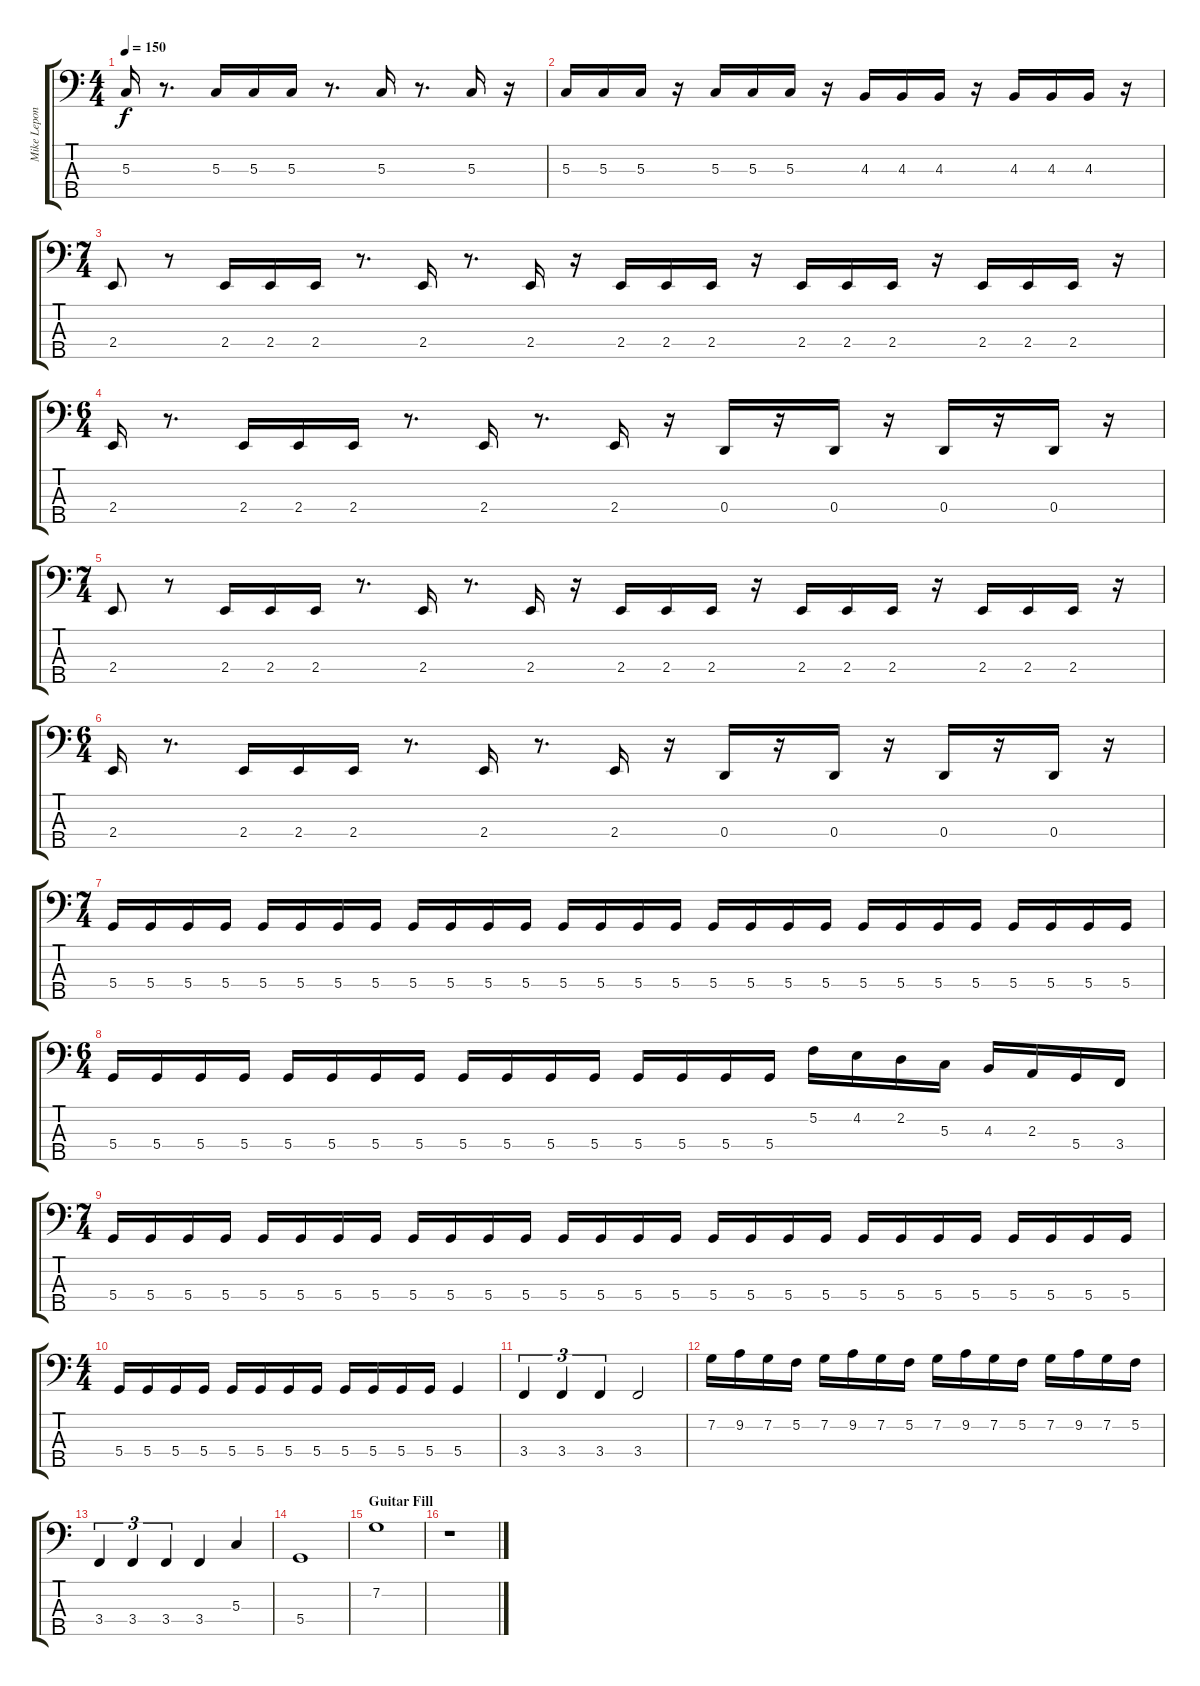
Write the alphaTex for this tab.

\track ("Mike Lepond" "Mike Lepon") {instrument electricbasspick}
\staff {score tabs}
\tuning (F2 C2 G1 D1 A0) {hide}
\ts (4 4)
\tempo 150
\clef f4
\ks c
5.3.16{dy f} r.8{d} 5.3.16 5.3.16 5.3.16 r.8{d} 5.3.16 r.8{d} 5.3.16 r.16 |
5.3.16 5.3.16 5.3.16 r.16 5.3.16 5.3.16 5.3.16 r.16 4.3.16 4.3.16 4.3.16 r.16 4.3.16 4.3.16 4.3.16 r.16 |
\ts (7 4)
2.4.8{volume 16 balance 8} r.8 2.4.16 2.4.16 2.4.16 r.8{d} 2.4.16 r.8{d} 2.4.16 r.16 2.4.16 2.4.16 2.4.16 r.16 2.4.16 2.4.16 2.4.16 r.16 2.4.16 2.4.16 2.4.16 r.16 |
\ts (6 4)
2.4.16 r.8{d} 2.4.16 2.4.16 2.4.16 r.8{d} 2.4.16 r.8{d} 2.4.16 r.16 0.4.16 r.16 0.4.16 r.16 0.4.16 r.16 0.4.16 r.16 |
\ts (7 4)
2.4.8{volume 16 balance 8} r.8 2.4.16 2.4.16 2.4.16 r.8{d} 2.4.16 r.8{d} 2.4.16 r.16 2.4.16 2.4.16 2.4.16 r.16 2.4.16 2.4.16 2.4.16 r.16 2.4.16 2.4.16 2.4.16 r.16 |
\ts (6 4)
2.4.16 r.8{d} 2.4.16 2.4.16 2.4.16 r.8{d} 2.4.16 r.8{d} 2.4.16 r.16 0.4.16 r.16 0.4.16 r.16 0.4.16 r.16 0.4.16 r.16 |
\ts (7 4)
5.4.16{volume 16 balance 8} 5.4.16 5.4.16 5.4.16 5.4.16 5.4.16 5.4.16 5.4.16 5.4.16 5.4.16 5.4.16 5.4.16 5.4.16 5.4.16 5.4.16 5.4.16 5.4.16 5.4.16 5.4.16 5.4.16 5.4.16 5.4.16 5.4.16 5.4.16 5.4.16 5.4.16 5.4.16 5.4.16 |
\ts (6 4)
5.4.16 5.4.16 5.4.16 5.4.16 5.4.16 5.4.16 5.4.16 5.4.16 5.4.16 5.4.16 5.4.16 5.4.16 5.4.16 5.4.16 5.4.16 5.4.16 5.2.16 4.2.16 2.2.16 5.3.16 4.3.16 2.3.16 5.4.16 3.4.16 |
\ts (7 4)
5.4.16{volume 16 balance 8} 5.4.16 5.4.16 5.4.16 5.4.16 5.4.16 5.4.16 5.4.16 5.4.16 5.4.16 5.4.16 5.4.16 5.4.16 5.4.16 5.4.16 5.4.16 5.4.16 5.4.16 5.4.16 5.4.16 5.4.16 5.4.16 5.4.16 5.4.16 5.4.16 5.4.16 5.4.16 5.4.16 |
\ts (4 4)
5.4.16 5.4.16 5.4.16 5.4.16 5.4.16 5.4.16 5.4.16 5.4.16 5.4.16 5.4.16 5.4.16 5.4.16 5.4.4 |
3.4.4{tu (3 2)} 3.4.4{tu (3 2)} 3.4.4{tu (3 2)} 3.4.2 |
7.2.16 9.2.16 7.2.16 5.2.16 7.2.16 9.2.16 7.2.16 5.2.16 7.2.16 9.2.16 7.2.16 5.2.16 7.2.16 9.2.16 7.2.16 5.2.16 |
3.4.4{tu (3 2)} 3.4.4{tu (3 2)} 3.4.4{tu (3 2)} 3.4.4 5.3.4 |
5.4.1 |
\section ("" "Guitar Fill")
7.2.1 |
r.1
